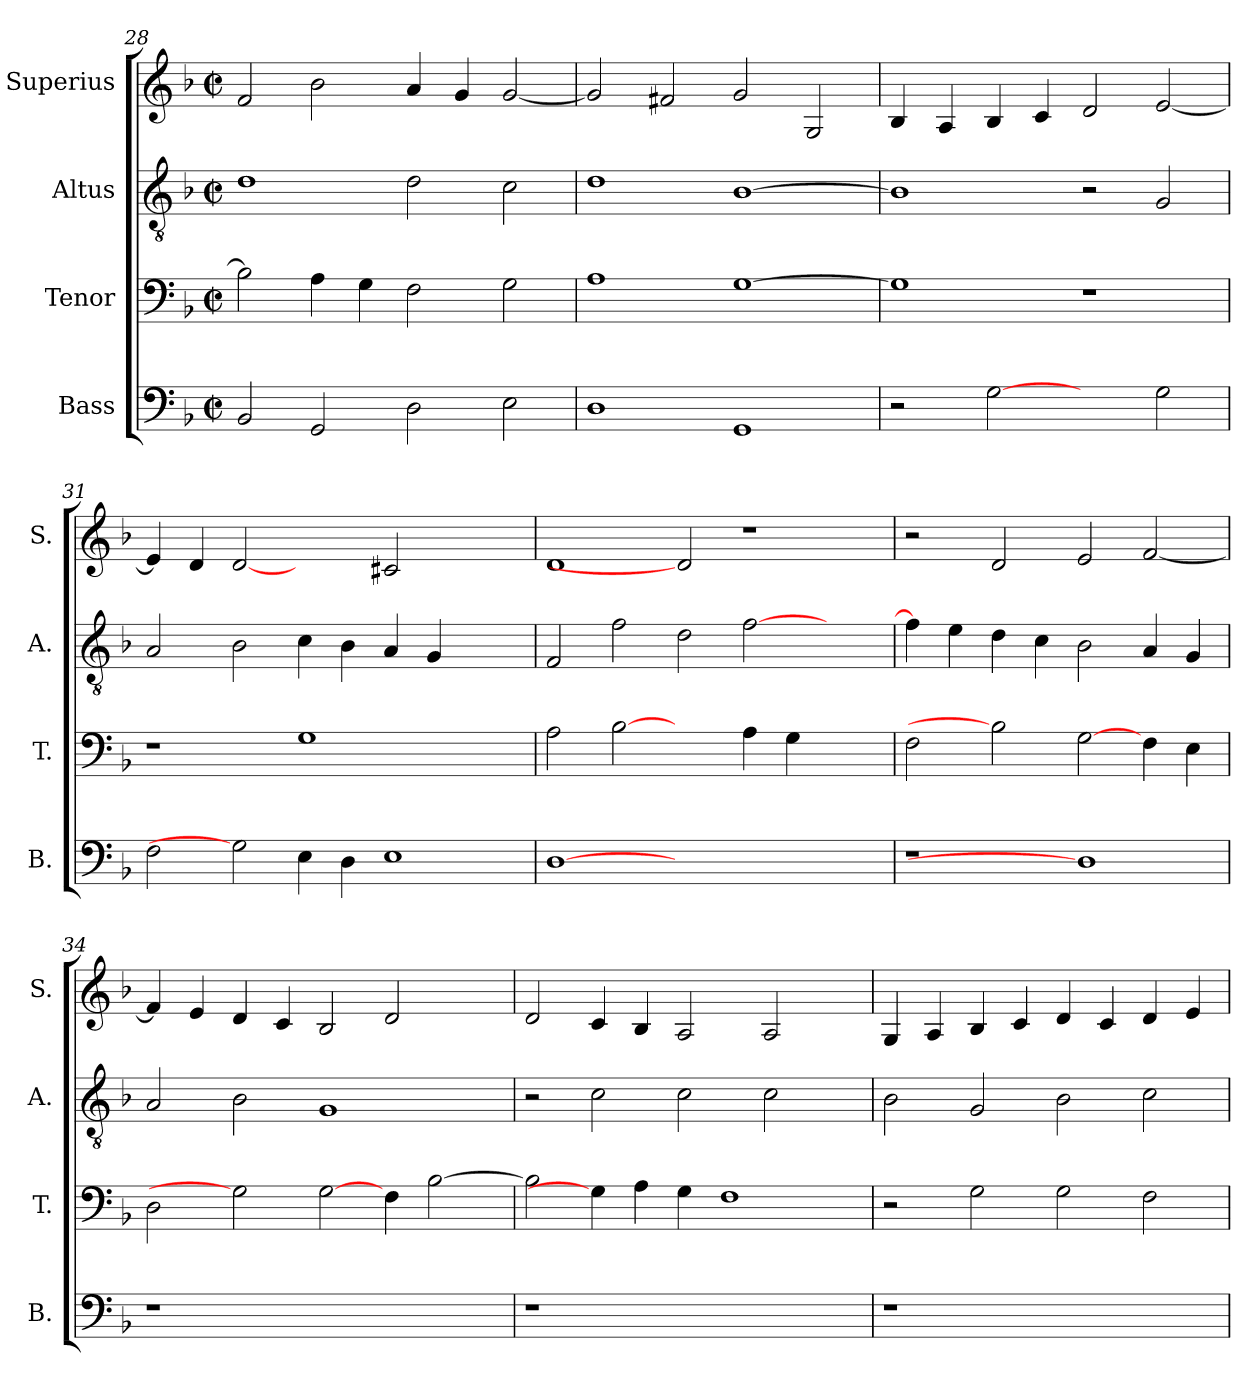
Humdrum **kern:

**kern	**kern	**kern	**kern
*part4	*part3	*part2	*part1
*staff4	*staff3	*staff2	*staff1
*I"Bass	*I"Tenor	*I"Altus	*I"Superius
*I'B.	*I'T.	*I'A.	*I'S.
*clefF4	*clefF4	*clefGv2	*clefG2
*	*	*ITrd7c12	*
*k[b-]	*k[b-]	*k[b-]	*k[b-]
*F:	*F:	*F:	*F:
*M2/2	*M2/2	*M2/2	*M2/2
*met(c|)	*met(c|)	*met(c|)	*met(c|)
=28	=28	=28	=28
2BB-i/	2B-i\]	1Di	2fi/
2GGi/	4Ai\	.	2b-i\
.	4Gi\	.	.
2Di\	2Fi\	2Di\	4ai/
.	.	.	4gi/
2Ei\	2Gi\	2Ci\	[<2gi/
!!LO:PB:g=z
=29	=29	=29	=29
1Di	1Ai	1Di	2gi/]
.	.	.	2f#Xi/
1GGi	[>1Gi	[>1BB-i	2gi/
.	.	.	2Gi/
=30	=30	=30	=30
2r	1Gi]	1BB-i]	4B-i/
.	.	.	4Ai/
[2Gi	.	.	4B-i/
.	.	.	4ci/
2ryy	1r	2r	2di/
2Gi\	.	2GGi/	[<2ei/
=31	=31	=31	=31
2Fi\	1r	2AAi/	4ei/]
.	.	.	4di/
2Gi]	.	2BB-i\	[2di
4Ei\	1Gi	4Ci\	2ryy
4Di\	.	4BB-i\	.
1Ei	.	4AAi/	2c#Xi/
.	.	4GGi/	.
.	2ryy	2ryy	2ryy
=32	=32	=32	=32
[1Di	2Ai\	2FFi/	1di
.	[2B-i	2Fi\	.
1.ryy	2ryy	2Di\	2di]
.	4Ai\	[>2Fi\	1r
.	4Gi\	.	.
.	2ryy	2ryy	.
!!LO:LB:g=z
=33	=33	=33	=33
!LO:N:vis=1	!	!	!
1r	2Fi\	4Fi\]	2r
.	.	4Ei\	.
.	2B-i]	4Di\	2di/
.	.	4Ci\	.
1Di]	[2Gi	2BB-i\	2ei/
.	4Fi\	4AAi/	[<2fi/
.	4Ei\	4GGi/	.
=34	=34	=34	=34
!LO:N:vis=1	!	!	!
1r	2Di\	2AAi/	4fi/]
.	.	.	4ei/
.	2Gi]	2BB-i\	4di/
.	.	.	4ci/
1ryy	[2Gi\	1GGi	2B-i/
.	4Fi\	.	2di/
.	[>2B-i\	.	.
4ryy	.	4ryy	4ryy
=35	=35	=35	=35
!LO:N:vis=1	!	!	!
1r	2B-i\]	2r	2di/
.	4Gi\]	2Ci\	4ci/
.	4Ai\	.	4B-i/
1ryy	4Gi\	2Ci\	2Ai/
.	1Fi	.	.
.	.	2Ci\	2Ai/
4ryy	.	4ryy	4ryy
=36	=36	=36	=36
!LO:N:vis=1	!	!	!
1r	2r	2BB-i\	4Gi/
.	.	.	4Ai/
.	2Gi\	2GGi/	4B-i/
.	.	.	4ci/
1ryy	2Gi\	2BB-i\	4di/
.	.	.	4ci/
.	2Fi\	2Ci\	4di/
.	.	.	4ei/
=	=	=	=
*-	*-	*-	*-
